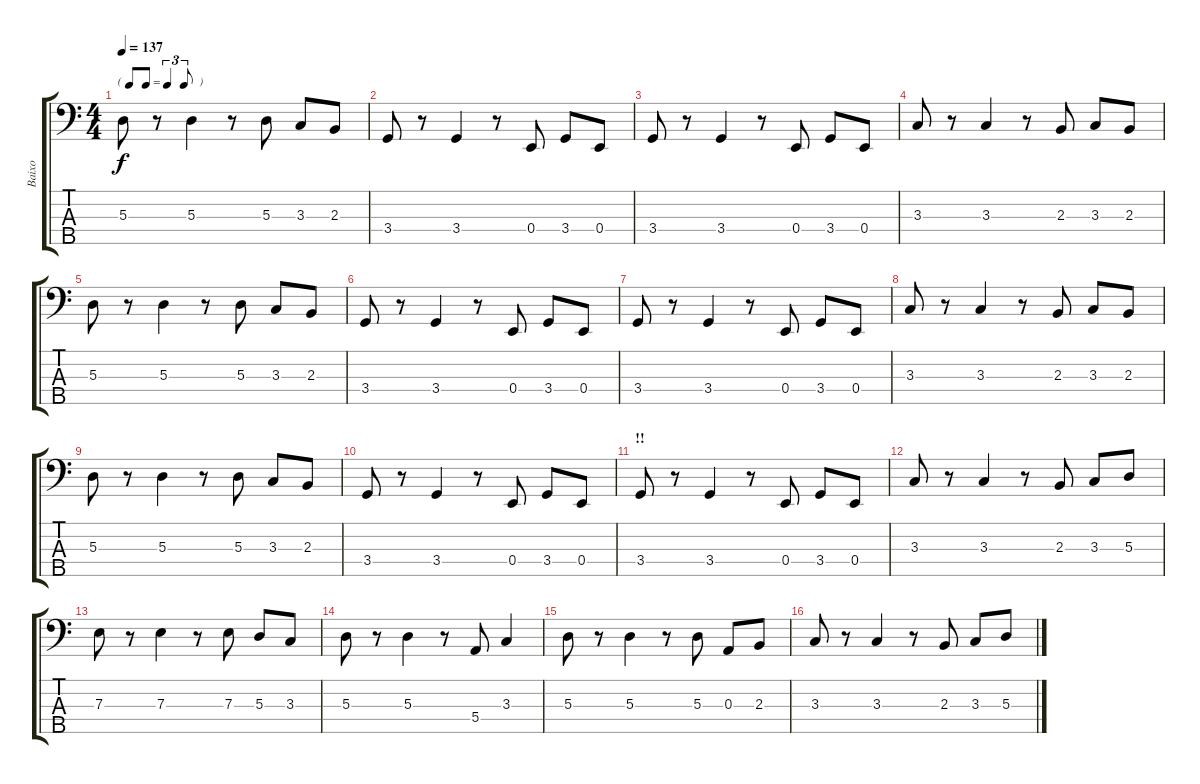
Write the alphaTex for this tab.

\track ("Baixo" "Baixo") {instrument fretlessbass}
\staff {score tabs}
\tuning (G2 D2 A1 E1 B0) {hide}
\ts (4 4)
\tf triplet8th
\tempo 137
\clef f4
\ks c
5.3.8{dy f} r.8 5.3.4 r.8 5.3.8 3.3.8 2.3.8 |
3.4.8 r.8 3.4.4 r.8 0.4.8 3.4.8 0.4.8 |
3.4.8 r.8 3.4.4 r.8 0.4.8 3.4.8 0.4.8 |
3.3.8 r.8 3.3.4 r.8 2.3.8 3.3.8 2.3.8 |
5.3.8 r.8 5.3.4 r.8 5.3.8 3.3.8 2.3.8 |
3.4.8 r.8 3.4.4 r.8 0.4.8 3.4.8 0.4.8 |
3.4.8 r.8 3.4.4 r.8 0.4.8 3.4.8 0.4.8 |
3.3.8 r.8 3.3.4 r.8 2.3.8 3.3.8 2.3.8 |
5.3.8 r.8 5.3.4 r.8 5.3.8 3.3.8 2.3.8 |
3.4.8 r.8 3.4.4 r.8 0.4.8 3.4.8 0.4.8 |
\section ("" "!!")
3.4.8 r.8 3.4.4 r.8 0.4.8 3.4.8 0.4.8 |
3.3.8 r.8 3.3.4 r.8 2.3.8 3.3.8 5.3.8 |
7.3.8 r.8 7.3.4 r.8 7.3.8 5.3.8 3.3.8 |
5.3.8 r.8 5.3.4 r.8 5.4.8 3.3.4 |
5.3.8 r.8 5.3.4 r.8 5.3.8 0.3.8 2.3.8 |
3.3.8 r.8 3.3.4 r.8 2.3.8 3.3.8 5.3.8
